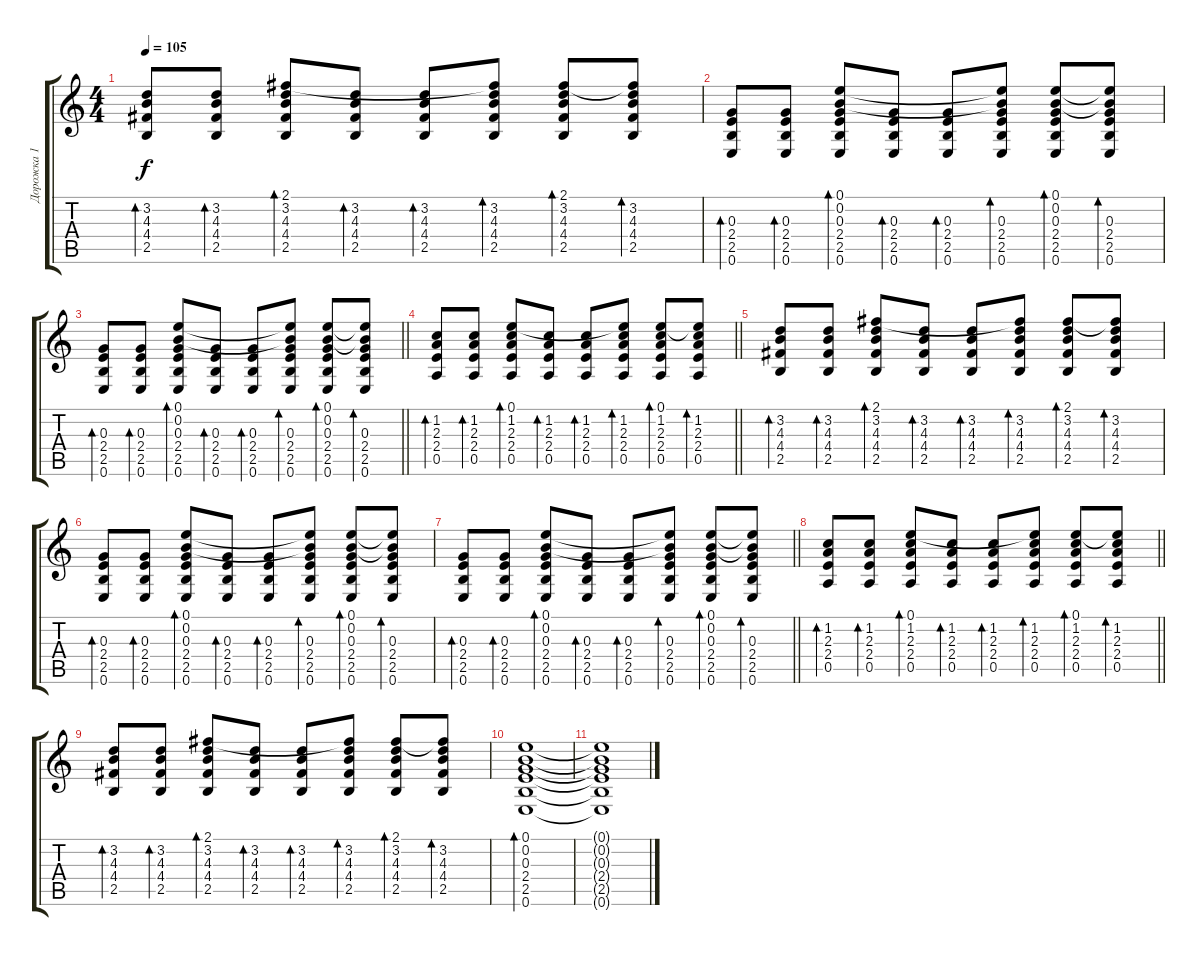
\track ("Дорожка 1" "Дорожка 1") {instrument acousticguitarsteel}
\staff {score tabs}
\tuning (E4 B3 G3 D3 A2 E2) {hide}
\ts (4 4)
\tempo 105
\clef g2
\ks c
(3.2 4.3 4.4 2.5).8{bd 30 dy f} (3.2 4.3 4.4 2.5).8{bd 30} (2.1 3.2 4.3 4.4 2.5).8{bd 30} (3.2 4.3 4.4 2.5).8{bd 30} (3.2 4.3 4.4 2.5).8{bd 30} (2.1{t} 3.2 4.3 4.4 2.5).8{bd 30} (2.1 3.2 4.3 4.4 2.5).8{bd 30} (2.1{t} 3.2 4.3 4.4 2.5).8{bd 30} |
(0.3 2.4 2.5 0.6).8{bd 30} (0.3 2.4 2.5 0.6).8{bd 30} (0.1 0.2 0.3 2.4 2.5 0.6).8{bd 30} (0.3 2.4 2.5 0.6).8{bd 30} (0.3 2.4 2.5 0.6).8{bd 30} (0.1{t} 0.2{t} 0.3 2.4 2.5 0.6).8{bd 30} (0.1 0.2 0.3 2.4 2.5 0.6).8{bd 30} (0.1{t} 0.2{t} 0.3 2.4 2.5 0.6).8{bd 30} |
\barLineRight lightlight
(0.3 2.4 2.5 0.6).8{bd 30} (0.3 2.4 2.5 0.6).8{bd 30} (0.1 0.2 0.3 2.4 2.5 0.6).8{bd 30} (0.3 2.4 2.5 0.6).8{bd 30} (0.3 2.4 2.5 0.6).8{bd 30} (0.1{t} 0.2{t} 0.3 2.4 2.5 0.6).8{bd 30} (0.1 0.2 0.3 2.4 2.5 0.6).8{bd 30} (0.1{t} 0.2{t} 0.3 2.4 2.5 0.6).8{bd 30} |
\barLineRight lightlight
(1.2 2.3 2.4 0.5).8{bd 30} (1.2 2.3 2.4 0.5).8{bd 30} (0.1 1.2 2.3 2.4 0.5).8{bd 30} (1.2 2.3 2.4 0.5).8{bd 30} (1.2 2.3 2.4 0.5).8{bd 30} (0.1{t} 1.2 2.3 2.4 0.5).8{bd 30} (0.1 1.2 2.3 2.4 0.5).8{bd 30} (0.1{t} 1.2 2.3 2.4 0.5).8{bd 30} |
(3.2 4.3 4.4 2.5).8{bd 30} (3.2 4.3 4.4 2.5).8{bd 30} (2.1 3.2 4.3 4.4 2.5).8{bd 30} (3.2 4.3 4.4 2.5).8{bd 30} (3.2 4.3 4.4 2.5).8{bd 30} (2.1{t} 3.2 4.3 4.4 2.5).8{bd 30} (2.1 3.2 4.3 4.4 2.5).8{bd 30} (2.1{t} 3.2 4.3 4.4 2.5).8{bd 30} |
(0.3 2.4 2.5 0.6).8{bd 30} (0.3 2.4 2.5 0.6).8{bd 30} (0.1 0.2 0.3 2.4 2.5 0.6).8{bd 30} (0.3 2.4 2.5 0.6).8{bd 30} (0.3 2.4 2.5 0.6).8{bd 30} (0.1{t} 0.2{t} 0.3 2.4 2.5 0.6).8{bd 30} (0.1 0.2 0.3 2.4 2.5 0.6).8{bd 30} (0.1{t} 0.2{t} 0.3 2.4 2.5 0.6).8{bd 30} |
\barLineRight lightlight
(0.3 2.4 2.5 0.6).8{bd 30} (0.3 2.4 2.5 0.6).8{bd 30} (0.1 0.2 0.3 2.4 2.5 0.6).8{bd 30} (0.3 2.4 2.5 0.6).8{bd 30} (0.3 2.4 2.5 0.6).8{bd 30} (0.1{t} 0.2{t} 0.3 2.4 2.5 0.6).8{bd 30} (0.1 0.2 0.3 2.4 2.5 0.6).8{bd 30} (0.1{t} 0.2{t} 0.3 2.4 2.5 0.6).8{bd 30} |
\barLineRight lightlight
(1.2 2.3 2.4 0.5).8{bd 30} (1.2 2.3 2.4 0.5).8{bd 30} (0.1 1.2 2.3 2.4 0.5).8{bd 30} (1.2 2.3 2.4 0.5).8{bd 30} (1.2 2.3 2.4 0.5).8{bd 30} (0.1{t} 1.2 2.3 2.4 0.5).8{bd 30} (0.1 1.2 2.3 2.4 0.5).8{bd 30} (0.1{t} 1.2 2.3 2.4 0.5).8{bd 30} |
(3.2 4.3 4.4 2.5).8{bd 30} (3.2 4.3 4.4 2.5).8{bd 30} (2.1 3.2 4.3 4.4 2.5).8{bd 30} (3.2 4.3 4.4 2.5).8{bd 30} (3.2 4.3 4.4 2.5).8{bd 30} (2.1{t} 3.2 4.3 4.4 2.5).8{bd 30} (2.1 3.2 4.3 4.4 2.5).8{bd 30} (2.1{t} 3.2 4.3 4.4 2.5).8{bd 30} |
(0.1 0.2 0.3 2.4 2.5 0.6).1{bd 30} |
(0.1{t} 0.2{t} 0.3{t} 2.4{t} 2.5{t} 0.6{t}).1
